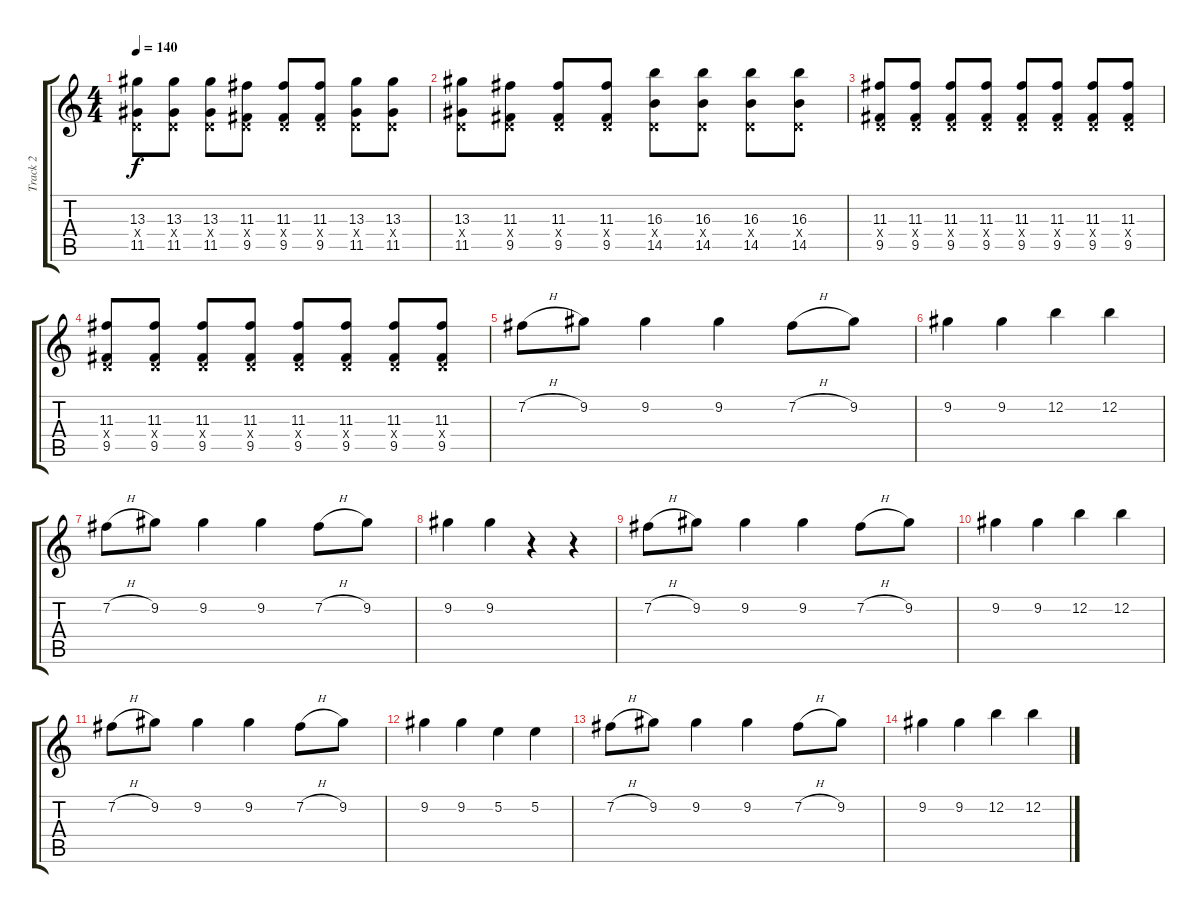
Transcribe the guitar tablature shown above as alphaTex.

\track ("Track 2" "Track 2") {instrument distortionguitar}
\staff {score tabs}
\tuning (E4 B3 G3 D3 A2 D2) {hide}
\ts (4 4)
\tempo 140
\clef g2
\ks c
(13.3 0.4{x} 11.5).8{dy f} (13.3 0.4{x} 11.5).8 (13.3 0.4{x} 11.5).8 (11.3 0.4{x} 9.5).8 (11.3 0.4{x} 9.5).8 (11.3 0.4{x} 9.5).8 (13.3 0.4{x} 11.5).8 (13.3 0.4{x} 11.5).8 |
(13.3 0.4{x} 11.5).8 (11.3 0.4{x} 9.5).8 (11.3 0.4{x} 9.5).8 (11.3 0.4{x} 9.5).8 (16.3 0.4{x} 14.5).8 (16.3 0.4{x} 14.5).8 (16.3 0.4{x} 14.5).8 (16.3 0.4{x} 14.5).8 |
(11.3 0.4{x} 9.5).8 (11.3 0.4{x} 9.5).8 (11.3 0.4{x} 9.5).8 (11.3 0.4{x} 9.5).8 (11.3 0.4{x} 9.5).8 (11.3 0.4{x} 9.5).8 (11.3 0.4{x} 9.5).8 (11.3 0.4{x} 9.5).8 |
(11.3 0.4{x} 9.5).8 (11.3 0.4{x} 9.5).8 (11.3 0.4{x} 9.5).8 (11.3 0.4{x} 9.5).8 (11.3 0.4{x} 9.5).8 (11.3 0.4{x} 9.5).8 (11.3 0.4{x} 9.5).8 (11.3 0.4{x} 9.5).8 |
7.2{h}.8 9.2.8 9.2.4 9.2.4 7.2{h}.8 9.2.8 |
9.2.4 9.2.4 12.2.4 12.2.4 |
7.2{h}.8 9.2.8 9.2.4 9.2.4 7.2{h}.8 9.2.8 |
9.2.4 9.2.4 r.4 r.4 |
7.2{h}.8 9.2.8 9.2.4 9.2.4 7.2{h}.8 9.2.8 |
9.2.4 9.2.4 12.2.4 12.2.4 |
7.2{h}.8 9.2.8 9.2.4 9.2.4 7.2{h}.8 9.2.8 |
9.2.4 9.2.4 5.2.4 5.2.4 |
7.2{h}.8 9.2.8 9.2.4 9.2.4 7.2{h}.8 9.2.8 |
9.2.4 9.2.4 12.2.4 12.2.4
